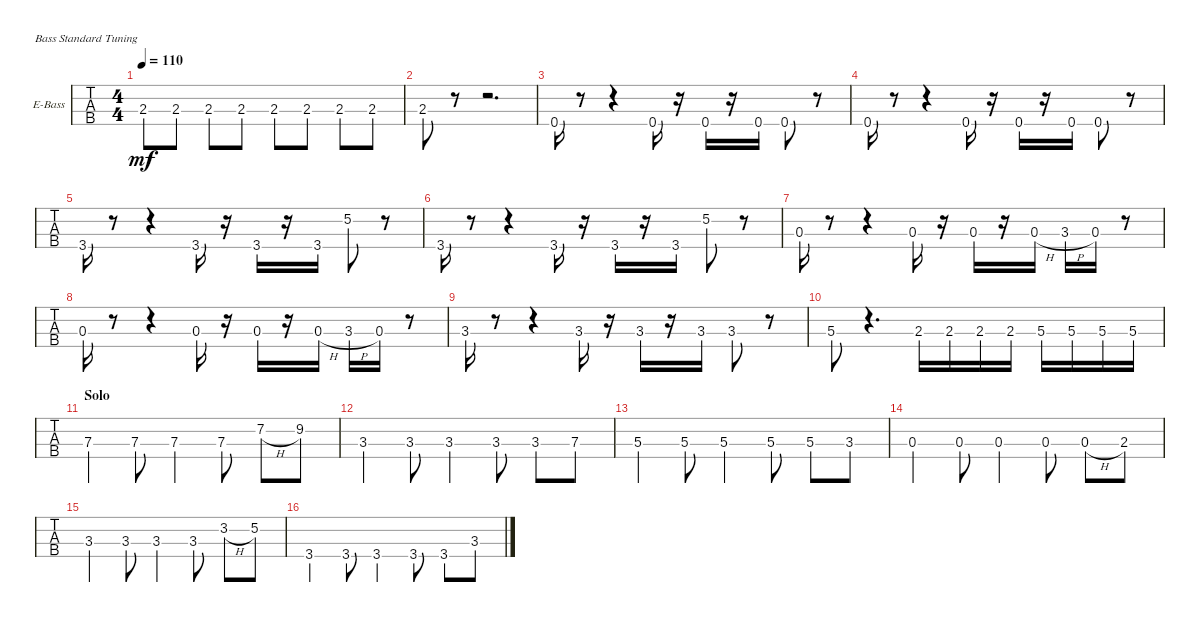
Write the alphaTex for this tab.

\defaultSystemsLayout 4
\bracketExtendMode groupsimilarinstruments
\firstSystemTrackNameOrientation horizontal
\otherSystemsTrackNameOrientation horizontal
\track ("Cole Train" "E-Bass") {instrument electricbassfinger}
\staff {tabs}
\tuning (G2 D2 A1 E1)
\ts (4 4)
\tempo 110
\clef f4
\ks c
2.3.8{dy mf} 2.3.8 2.3.8 2.3.8 2.3.8 2.3.8 2.3.8 2.3.8 |
2.3.8 r.8 r.2{d} |
0.4.16 r.8 r.4 0.4.16 r.16 0.4.16 r.16 0.4.16 0.4.8 r.8 |
0.4.16 r.8 r.4 0.4.16 r.16 0.4.16 r.16 0.4.16 0.4.8 r.8 |
3.4.16 r.8 r.4 3.4.16 r.16 3.4.16 r.16 3.4.16 5.2.8 r.8 |
3.4.16 r.8 r.4 3.4.16 r.16 3.4.16 r.16 3.4.16 5.2.8 r.8 |
0.3.16 r.8 r.4 0.3.16 r.16 0.3.16 r.16 0.3{h}.16 3.3{h}.16 0.3.16 r.8 |
0.3.16 r.8 r.4 0.3.16 r.16 0.3.16 r.16 0.3{h}.16 3.3{h}.16 0.3.16 r.8 |
3.3.16 r.8 r.4 3.3.16 r.16 3.3.16 r.16 3.3.16 3.3.8 r.8 |
5.3.8 r.4{d} 2.3.16 2.3.16 2.3.16 2.3.16 5.3.16 5.3.16 5.3.16 5.3.16 |
\section ("" "Solo")
7.3.4 7.3.8 7.3.4 7.3.8 7.2{h}.8 9.2.8 |
3.3.4 3.3.8 3.3.4 3.3.8 3.3.8 7.3.8 |
5.3.4 5.3.8 5.3.4 5.3.8 5.3.8 3.3.8 |
0.3.4 0.3.8 0.3.4 0.3.8 0.3{h}.8 2.3.8 |
3.3.4 3.3.8 3.3.4 3.3.8 3.2{h}.8 5.2.8 |
3.4.4 3.4.8 3.4.4 3.4.8 3.4.8 3.3.8
